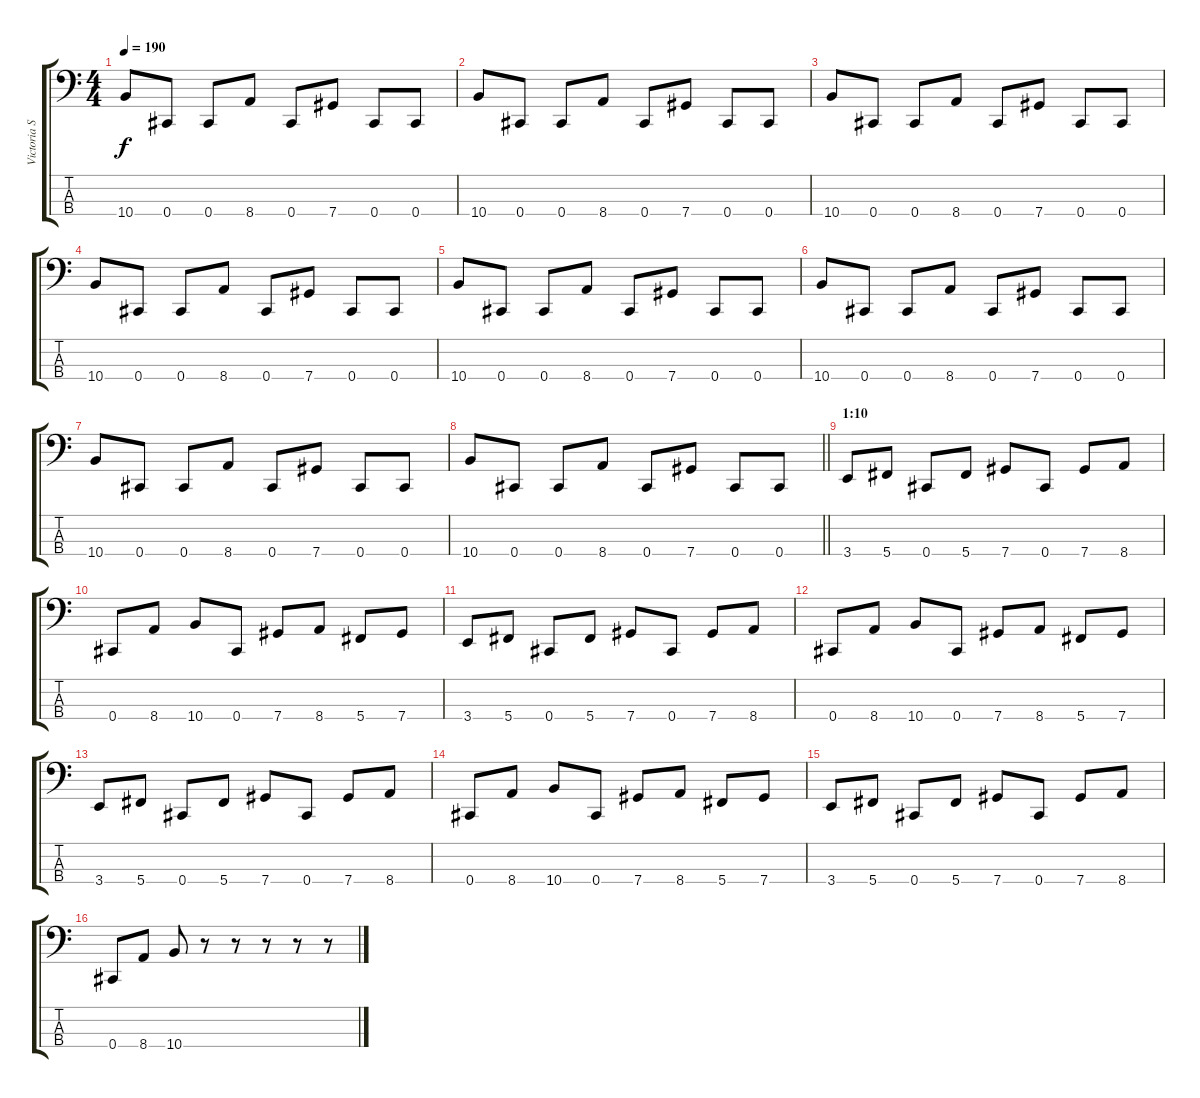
\track ("Victoria Sztuka" "Victoria S") {instrument electricbassfinger}
\staff {score tabs}
\tuning (Gb2 Db2 Ab1 Db1) {hide}
\ts (4 4)
\tempo 190
\clef f4
\ks c
10.4.8{dy f} 0.4.8 0.4.8 8.4.8 0.4.8 7.4.8 0.4.8 0.4.8 |
10.4.8 0.4.8 0.4.8 8.4.8 0.4.8 7.4.8 0.4.8 0.4.8 |
10.4.8 0.4.8 0.4.8 8.4.8 0.4.8 7.4.8 0.4.8 0.4.8 |
10.4.8 0.4.8 0.4.8 8.4.8 0.4.8 7.4.8 0.4.8 0.4.8 |
10.4.8 0.4.8 0.4.8 8.4.8 0.4.8 7.4.8 0.4.8 0.4.8 |
10.4.8 0.4.8 0.4.8 8.4.8 0.4.8 7.4.8 0.4.8 0.4.8 |
10.4.8 0.4.8 0.4.8 8.4.8 0.4.8 7.4.8 0.4.8 0.4.8 |
\barLineRight lightlight
10.4.8 0.4.8 0.4.8 8.4.8 0.4.8 7.4.8 0.4.8 0.4.8 |
\section ("" "1:10")
3.4.8 5.4.8 0.4.8 5.4.8 7.4.8 0.4.8 7.4.8 8.4.8 |
0.4.8 8.4.8 10.4.8 0.4.8 7.4.8 8.4.8 5.4.8 7.4.8 |
3.4.8 5.4.8 0.4.8 5.4.8 7.4.8 0.4.8 7.4.8 8.4.8 |
0.4.8 8.4.8 10.4.8 0.4.8 7.4.8 8.4.8 5.4.8 7.4.8 |
3.4.8 5.4.8 0.4.8 5.4.8 7.4.8 0.4.8 7.4.8 8.4.8 |
0.4.8 8.4.8 10.4.8 0.4.8 7.4.8 8.4.8 5.4.8 7.4.8 |
3.4.8 5.4.8 0.4.8 5.4.8 7.4.8 0.4.8 7.4.8 8.4.8 |
0.4.8 8.4.8 10.4.8 r.8 r.8 r.8 r.8 r.8
